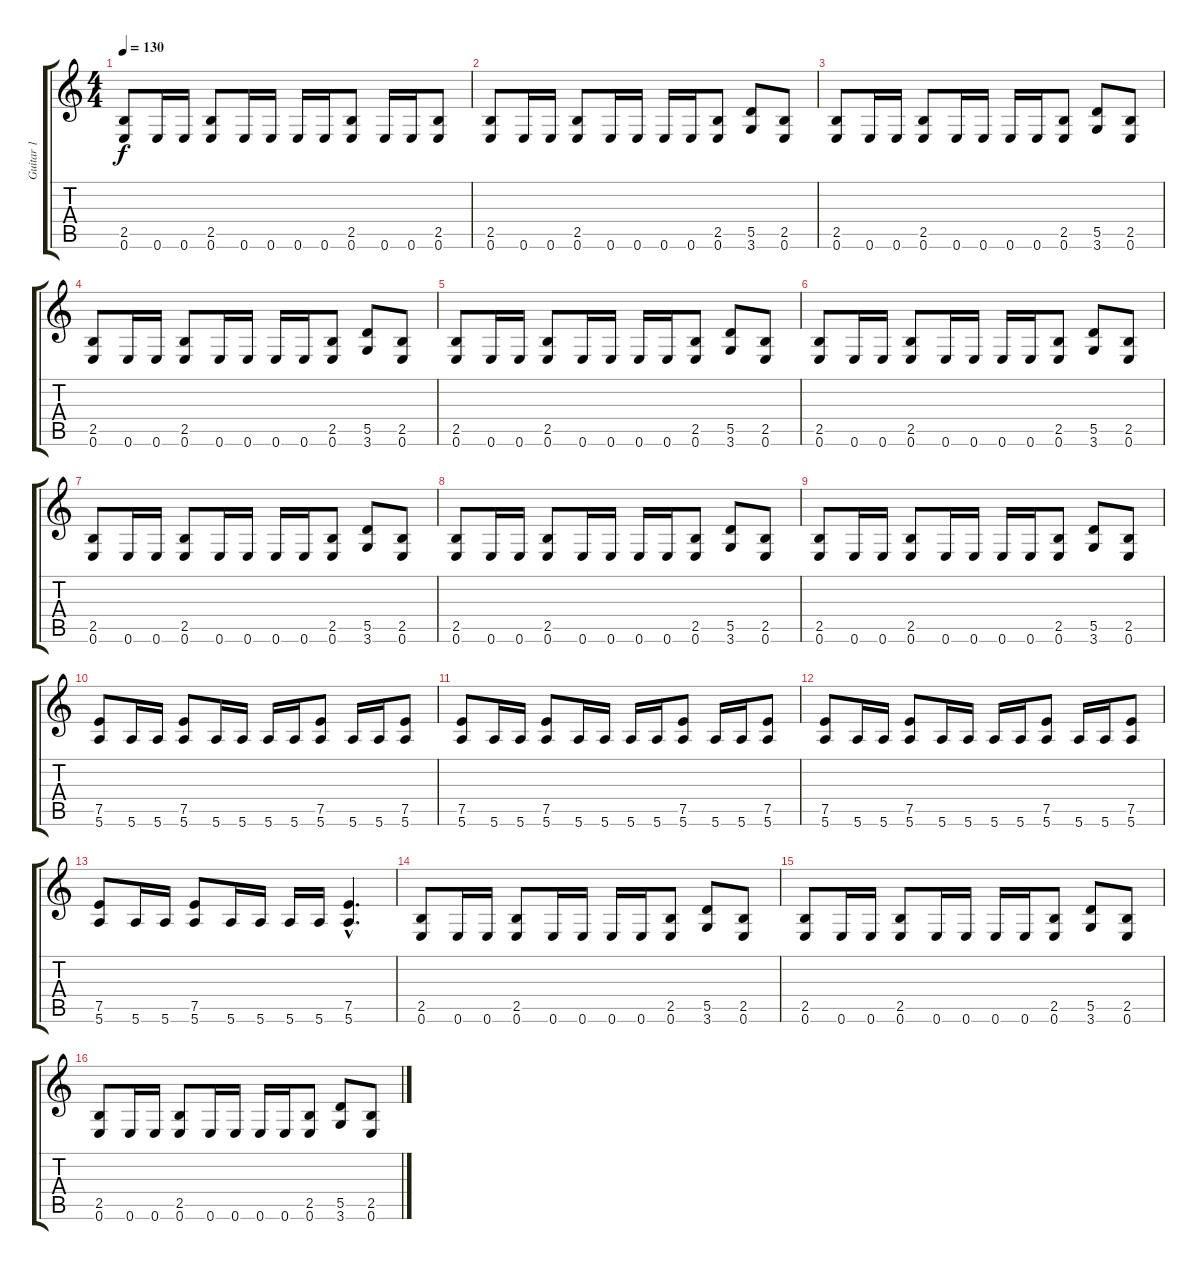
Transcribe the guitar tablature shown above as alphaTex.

\track ("Guitar 1" "Guitar 1") {instrument distortionguitar}
\staff {score tabs}
\tuning (E4 B3 G3 D3 A2 E2) {hide}
\ts (4 4)
\tempo 130
\clef g2
\ks c
(2.5 0.6).8{dy f} 0.6.16 0.6.16 (2.5 0.6).8 0.6.16 0.6.16 0.6.16 0.6.16 (2.5 0.6).8 0.6.16 0.6.16 (2.5 0.6).8 |
(2.5 0.6).8 0.6.16 0.6.16 (2.5 0.6).8 0.6.16 0.6.16 0.6.16 0.6.16 (2.5 0.6).8 (5.5 3.6).8 (2.5 0.6).8 |
(2.5 0.6).8 0.6.16 0.6.16 (2.5 0.6).8 0.6.16 0.6.16 0.6.16 0.6.16 (2.5 0.6).8 (5.5 3.6).8 (2.5 0.6).8 |
(2.5 0.6).8 0.6.16 0.6.16 (2.5 0.6).8 0.6.16 0.6.16 0.6.16 0.6.16 (2.5 0.6).8 (5.5 3.6).8 (2.5 0.6).8 |
(2.5 0.6).8 0.6.16 0.6.16 (2.5 0.6).8 0.6.16 0.6.16 0.6.16 0.6.16 (2.5 0.6).8 (5.5 3.6).8 (2.5 0.6).8 |
(2.5 0.6).8 0.6.16 0.6.16 (2.5 0.6).8 0.6.16 0.6.16 0.6.16 0.6.16 (2.5 0.6).8 (5.5 3.6).8 (2.5 0.6).8 |
(2.5 0.6).8 0.6.16 0.6.16 (2.5 0.6).8 0.6.16 0.6.16 0.6.16 0.6.16 (2.5 0.6).8 (5.5 3.6).8 (2.5 0.6).8 |
(2.5 0.6).8 0.6.16 0.6.16 (2.5 0.6).8 0.6.16 0.6.16 0.6.16 0.6.16 (2.5 0.6).8 (5.5 3.6).8 (2.5 0.6).8 |
(2.5 0.6).8 0.6.16 0.6.16 (2.5 0.6).8 0.6.16 0.6.16 0.6.16 0.6.16 (2.5 0.6).8 (5.5 3.6).8 (2.5 0.6).8 |
(7.5 5.6).8 5.6.16 5.6.16 (7.5 5.6).8 5.6.16 5.6.16 5.6.16 5.6.16 (7.5 5.6).8 5.6.16 5.6.16 (7.5 5.6).8 |
(7.5 5.6).8 5.6.16 5.6.16 (7.5 5.6).8 5.6.16 5.6.16 5.6.16 5.6.16 (7.5 5.6).8 5.6.16 5.6.16 (7.5 5.6).8 |
(7.5 5.6).8 5.6.16 5.6.16 (7.5 5.6).8 5.6.16 5.6.16 5.6.16 5.6.16 (7.5 5.6).8 5.6.16 5.6.16 (7.5 5.6).8 |
(7.5 5.6).8 5.6.16 5.6.16 (7.5 5.6).8 5.6.16 5.6.16 5.6.16 5.6.16 (7.5{hac} 5.6{hac}).4{d} |
(2.5 0.6).8 0.6.16 0.6.16 (2.5 0.6).8 0.6.16 0.6.16 0.6.16 0.6.16 (2.5 0.6).8 (5.5 3.6).8 (2.5 0.6).8 |
(2.5 0.6).8 0.6.16 0.6.16 (2.5 0.6).8 0.6.16 0.6.16 0.6.16 0.6.16 (2.5 0.6).8 (5.5 3.6).8 (2.5 0.6).8 |
(2.5 0.6).8 0.6.16 0.6.16 (2.5 0.6).8 0.6.16 0.6.16 0.6.16 0.6.16 (2.5 0.6).8 (5.5 3.6).8 (2.5 0.6).8
